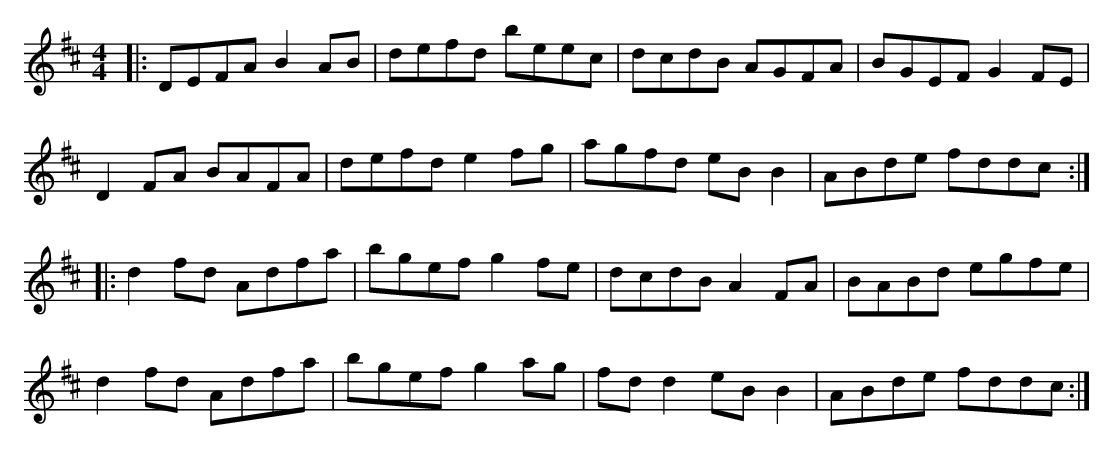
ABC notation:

X:1
M:4/4
K:D
|:DEFA B2AB|defd beec|dcdB AGFA|BGEF G2FE|
D2FA BAFA|defd e2fg|agfd eBB2|ABde fddc:|
|:d2fd Adfa|bgef g2fe|dcdB A2FA|BABd egfe|
d2fd Adfa|bgef g2ag|fdd2 eBB2|ABde fddc:|
